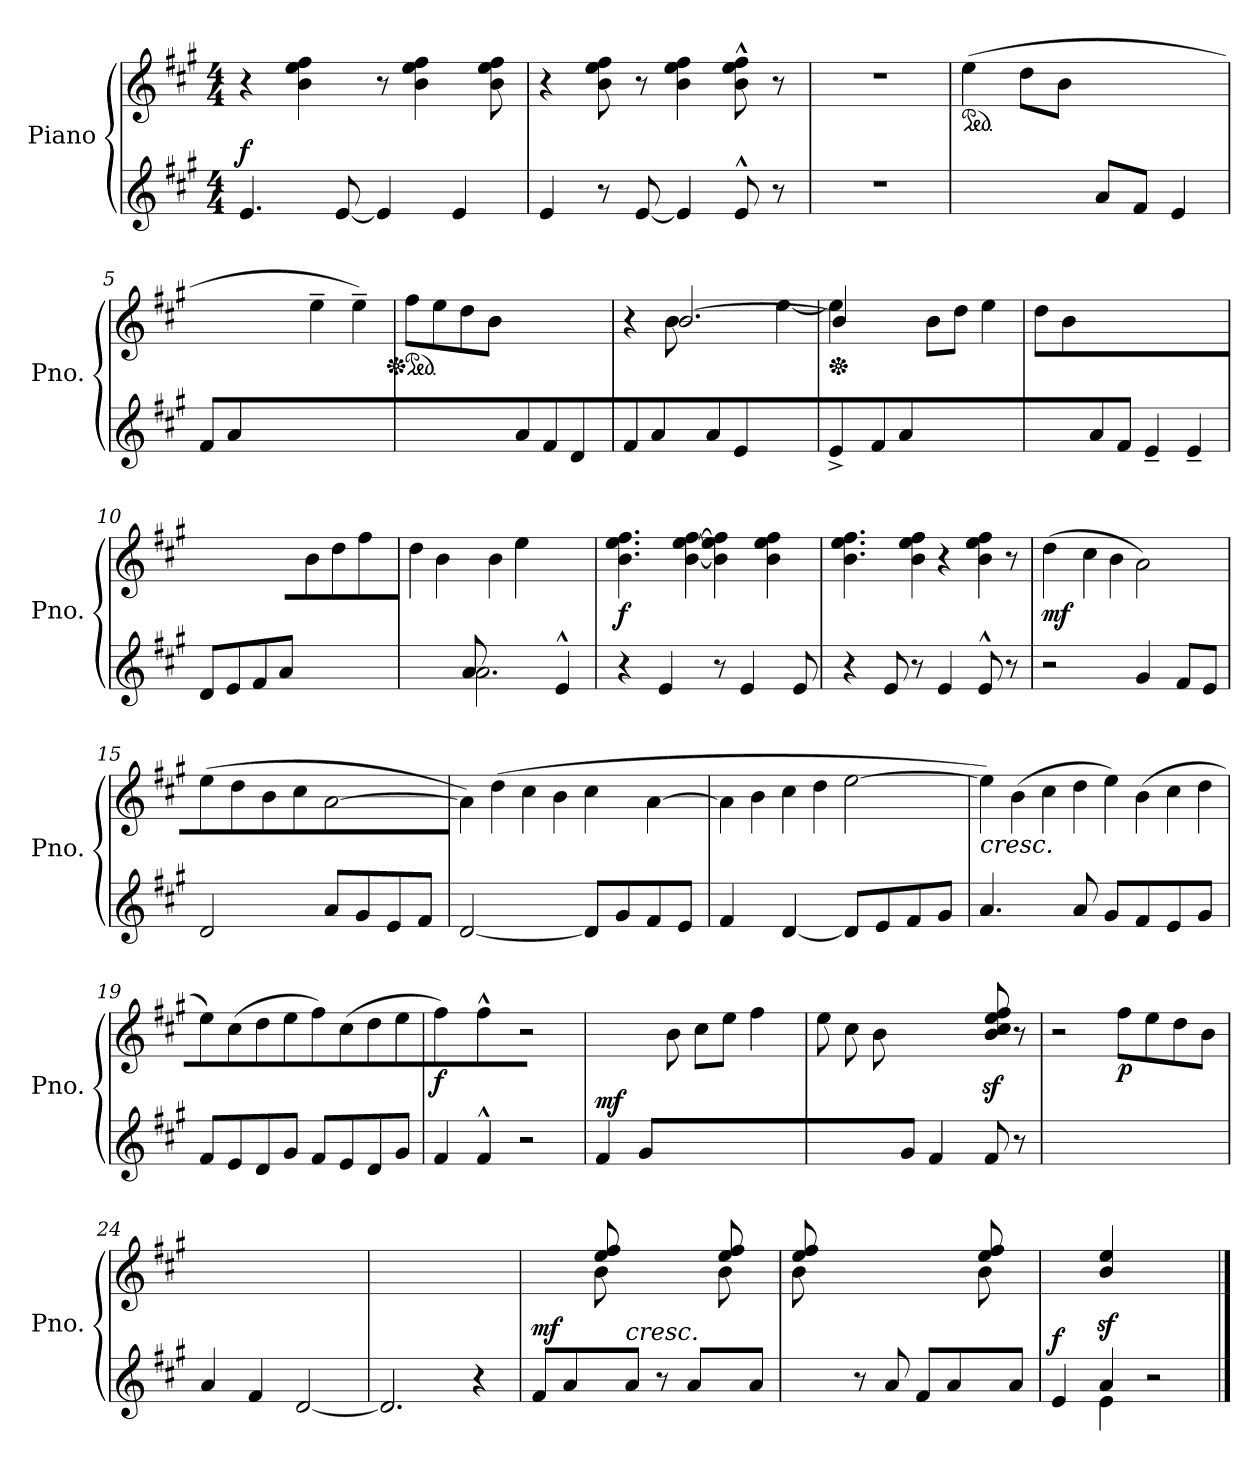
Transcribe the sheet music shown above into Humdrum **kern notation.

**kern	**kern	**dynam
*part1	*part1	*part1
*staff2	*staff1	*staff1/2
*I"Piano	*	*
*I'Pno.	*	*
*clefG2	*clefG2	*
*k[f#c#g#]	*k[f#c#g#]	*
*M4/4	*M4/4	*
*MM152	*MM152	*
=1	=1	=1
!	!	!LO:DY:a=2
4.e/	4r	f
.	4b\ 4ee\ 4ff#\	.
[8e/	.	.
4e/]	8r	.
.	4b\ 4ee\ 4ff#\	.
4e/	.	.
.	8b\ 8ee\ 8ff#\	.
=2	=2	=2
4e/	4r	.
8r	8b\ 8ee\ 8ff#\	.
[8e/	8r	.
4e/]	4b\ 4ee\ 4ff#\	.
8e^^/	8b\^^ 8ee\^^ 8ff#\^^	.
8r	8r	.
=3	=3	=3
1r	1r	.
=4	=4	=4
*^	*	*
*	*	*ped	*
2ryy	1ryy	(<4ee\	.
.	.	8dd\L	.
.	.	8b\J	.
8a/L	.	2ryy	.
8f#/J	.	.	.
4e/	.	.	.
=5	=5	=5	=5
8f#/L	1ryy	4ryy	.
8a/	.	.	.
2.ryy	.	8b\	.
.	.	8dd\J	.
.	.	4ee~\	.
.	.	4ee~\)	.
=6	=6	=6	=6
*	*	*Xped	*
*	*	*ped	*
2ryy	1ryy	(>8ff#\L	.
.	.	8ee\	.
.	.	8dd\	.
.	.	8b\J	.
8a/L	.	2ryy	.
8f#/J	.	.	.
4d/)	.	.	.
*v	*v	*	*
!!LO:LB:g=z
=7	=7	=7
*	*^	*
8f#/L	4r	4ryy	.
8a/	.	.	.
8ryy	[2.b/	8b\	.
8a/J	.	4.ryy	.
4e/	.	.	.
4ryy	.	[4ee\	.
*	*v	*v	*
=8	=8	=8
*	*Xped	*
*	*^	*
*	*	*^	*
4e^/	4ee\]	4b/]	2ryy	.
8f#/L	4ryy	4ryy	.	.
8a/J	.	.	.	.
2ryy	2ryy	2ryy	8b\L	.
.	.	.	8dd\J	.
.	.	.	4ee\	.
*	*	*v	*v	*
=9	=9	=9	=9
4ryy	1ryy	8dd\L	.
.	.	8b\	.
8a/	.	2.ryy	.
8f#/J	.	.	.
4e~/	.	.	.
4e~/	.	.	.
=10	=10	=10	=10
8d/L	1ryy	2ryy	.
8e/	.	.	.
8f#/	.	.	.
8a/J	.	.	.
2ryy	.	8b\L	.
.	.	8dd\J	.
.	.	4ff#\	.
*	*v	*v	*
=11	=11	=11
*^	*	*
4ryy	4ryy	8dd\L	.
.	.	8b\	.
8a/	2.a\	8ryy	.
4.ryy	.	8b\J	.
.	.	4ee\	.
4e^^/	.	4ryy	.
*v	*v	*	*
!!LO:LB:g=z
=12	=12	=12
!	!	!LO:DY:b
4r	4.b\ 4.ee\ 4.ff#\	f
4e/	.	.
.	[8b\ [8ee\ [8ff#\	.
8r	4b\] 4ee\] 4ff#\]	.
4e/	.	.
.	4b\ 4ee\ 4ff#\	.
8e/	.	.
=13	=13	=13
4r	4.b\ 4.ee\ 4.ff#\	.
8e/	.	.
8r	8b\ 8ee\ 8ff#\	.
4e/	4r	.
8e^^/	8b\ 8ee\ 8ff#\	.
8r	8r	.
=14	=14	=14
!	!	!LO:DY:b
2r	(>4dd\	mf
.	8cc#\L	.
.	8b\J	.
4g#/	2a/)	.
8f#/L	.	.
8e/J	.	.
=15	=15	=15
2d/	(>8ee\L	.
.	8dd\	.
.	8b\	.
.	8cc#\J	.
8a/L	[2a/	.
8g#/	.	.
8e/	.	.
8f#/J	.	.
=16	=16	=16
[2d/	8a\L])	.
.	(>8dd\	.
.	8cc#\	.
.	8b\J	.
8d/L]	4cc#\	.
8g#/	.	.
8f#/	[4a/	.
8e/J	.	.
!!LO:LB:g=z
=17	=17	=17
4f#/	8a\L]	.
.	8b\	.
[4d/	8cc#\	.
.	8dd\J	.
8d/L]	[2ee\	.
8e/	.	.
8f#/	.	.
8g#/J	.	.
=18	=18	=18
!	!LO:TX:b:i:t=cresc.	!
4.a/	8ee\L])	.
.	(>8b\	.
.	8cc#\	.
8a/	8dd\J	.
8g#/L	8ee\L)	.
8f#/	(>8b\	.
8e/	8cc#\	.
8g#/J	8dd\J	.
=19	=19	=19
8f#/L	8ee\L)	.
8e/	(>8cc#\	.
8d/	8dd\	.
8g#/J	8ee\J	.
8f#/L	8ff#\L)	.
8e/	(>8cc#\	.
8d/	8dd\	.
8g#/J	8ee\J	.
=20	=20	=20
!	!	!LO:DY:b
4f#/	4ff#\)	f
4f#^^/	4ff#^^\	.
2r	2r	.
!!LO:LB:g=z
=21	=21	=21
*	*^	*
!	!	!	!LO:DY:a=2
4f#/	1ryy	4.ryy	mf
8g#/L	.	.	.
2ryy	.	8b\J	.
.	.	8cc#\L	.
.	.	8ee\J	.
.	.	4ff#\	.
8ryy	.	.	.
*	*v	*v	*
=22	=22	=22
*^	*	*
4.ryy	4ryy	8ee\L	.
.	.	8cc#\	.
.	4ryy	8b\	.
8g#/J	.	8ryy	.
2ryy	4f#/	8ryy	.
.	.	8ryy	.
.	8f#/	8b/z< 8cc#/z< 8ee/z< 8ff#/z<	.
.	8r	8r	.
*v	*v	*	*
=23	=23	=23
1ryy	2r	.
!	!	!LO:DY:b
.	(>8ff#\L	p
.	8ee\	.
.	8dd\	.
.	8b\J	.
=24	=24	=24
4a/	1ryy	.
4f#/	.	.
[2d/	.	.
!!LO:LB:g=z
=25	=25	=25
2.d/])	1ryy	.
4r	.	.
=26	=26	=26
*	*^	*
!	!	!	!LO:DY:a=2
8f#/L	8ryy	4ryy	mf
8a/	8ryy	.	.
8ryy	8ee/ 8ff#/	8b\	.
!LO:TX:a:i:t=cresc.	!	!	!
8a/J	8ryy	4.ryy	.
8r	8ryy	.	.
8a/L	8ryy	.	.
8ryy	8ee/ 8ff#/	8b\	.
8a/J	8ryy	8ryy	.
=27	=27	=27	=27
8ryy	8ee/ 8ff#/	8b\L	.
8a/J	8ryy	8ryy	.
*	*v	*v	*
8r	4ryy	.
8a/	.	.
8f#/L	8ryy	.
8a/	8ryy	.
*	*^	*
8ryy	8ee/ 8ff#/	8b\	.
8a/J	8ryy	8ryy	.
=28	=28	=28	=28
*^	*	*	*
!	!	!	!	!LO:DY:a=2
*	*	*v	*v	*
4e/	4ryy	4ryy	f
4a/	4e\	4b/z< 4ee/z<	.
2r	2ryy	2ryy	.
*v	*v	*	*
==	==	==
*-	*-	*-
